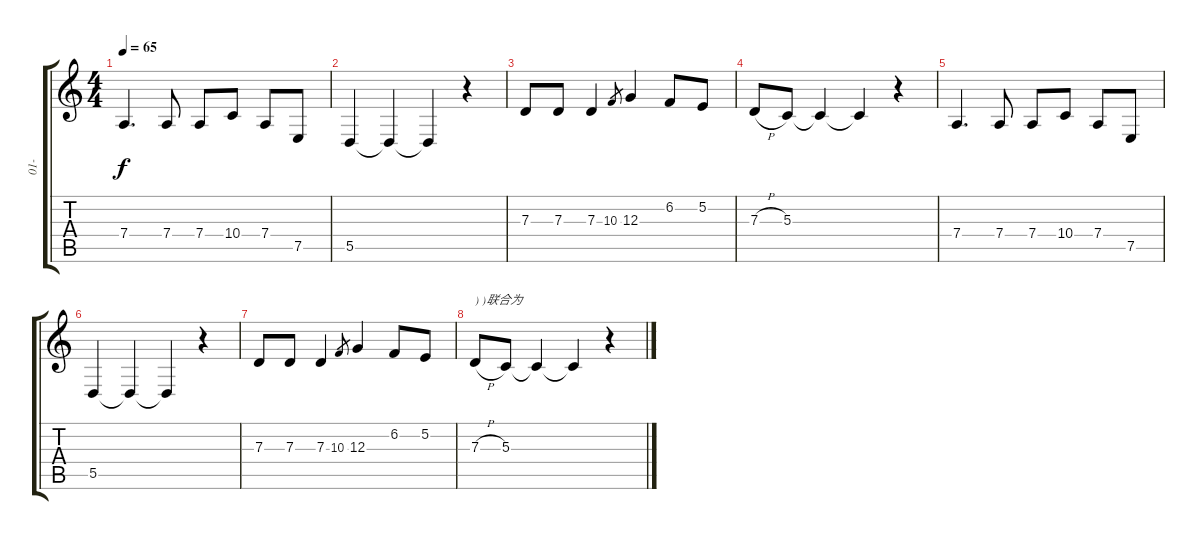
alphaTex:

\track ("01-" "01-") {instrument electricpiano1}
\staff {score tabs}
\tuning (E4 B3 G3 D3 A2 E2) {hide}
\ts (4 4)
\tempo 65
\clef g2
\ks c
7.4.4{d dy f} 7.4.8 7.4.8 10.4.8 7.4.8 7.5.8 |
5.5.4 5.5{t}.4 5.5{t}.4 r.4 |
7.3.8 7.3.8 7.3.4 10.3.8{gr} 12.3.4 6.2.8 5.2.8 |
7.3{h}.8 5.3.8 5.3{t}.4 5.3{t}.4 r.4 |
7.4.4{d} 7.4.8 7.4.8 10.4.8 7.4.8 7.5.8 |
5.5.4 5.5{t}.4 5.5{t}.4 r.4 |
7.3.8 7.3.8 7.3.4 10.3.8{gr} 12.3.4 6.2.8 5.2.8 |
7.3{h}.8{txt ") )联合为"} 5.3.8 5.3{t}.4 5.3{t}.4 r.4
